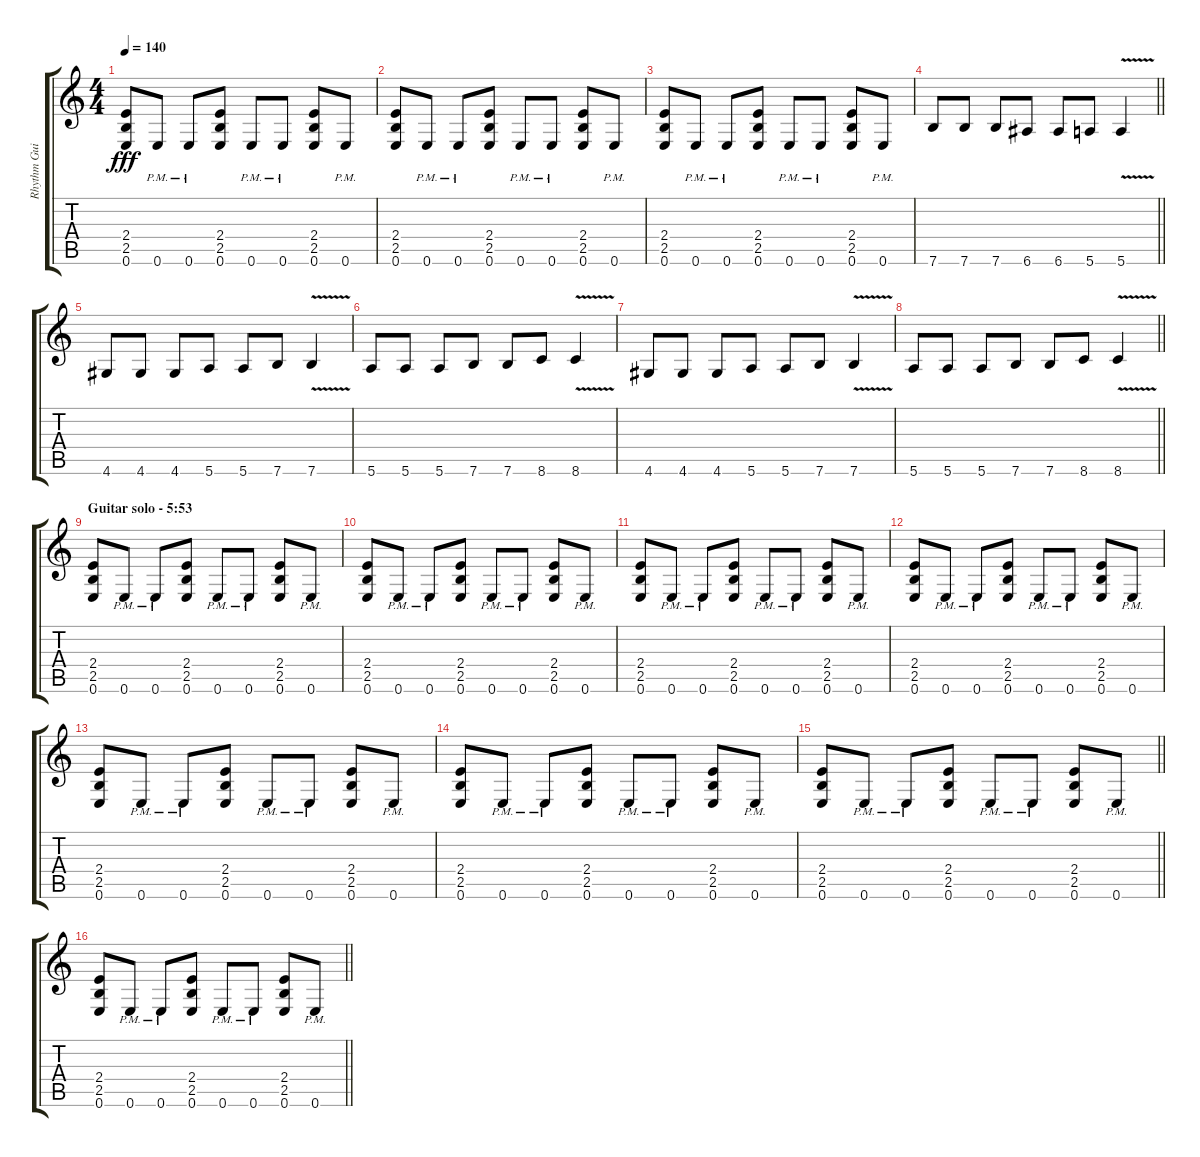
\track ("Rhythm Guitar 1" "Rhythm Gui") {instrument distortionguitar}
\staff {score tabs}
\tuning (E4 B3 G3 D3 A2 E2) {hide}
\ts (4 4)
\tempo 140
\clef g2
\ks c
(2.4 2.5 0.6).8{dy fff} 0.6{pm}.8 0.6{pm}.8 (2.4 2.5 0.6).8 0.6{pm}.8 0.6{pm}.8 (2.4 2.5 0.6).8 0.6{pm}.8 |
(2.4 2.5 0.6).8 0.6{pm}.8 0.6{pm}.8 (2.4 2.5 0.6).8 0.6{pm}.8 0.6{pm}.8 (2.4 2.5 0.6).8 0.6{pm}.8 |
(2.4 2.5 0.6).8 0.6{pm}.8 0.6{pm}.8 (2.4 2.5 0.6).8 0.6{pm}.8 0.6{pm}.8 (2.4 2.5 0.6).8 0.6{pm}.8 |
\barLineRight lightlight
7.6.8 7.6.8 7.6.8 6.6.8 6.6.8 5.6.8 5.6{v}.4 |
4.6.8 4.6.8 4.6.8 5.6.8 5.6.8 7.6.8 7.6{v}.4 |
5.6.8 5.6.8 5.6.8 7.6.8 7.6.8 8.6.8 8.6{v}.4 |
4.6.8 4.6.8 4.6.8 5.6.8 5.6.8 7.6.8 7.6{v}.4 |
\barLineRight lightlight
5.6.8 5.6.8 5.6.8 7.6.8 7.6.8 8.6.8 8.6{v}.4 |
\section ("" "Guitar solo - 5:53")
(2.4 2.5 0.6).8 0.6{pm}.8 0.6{pm}.8 (2.4 2.5 0.6).8 0.6{pm}.8 0.6{pm}.8 (2.4 2.5 0.6).8 0.6{pm}.8 |
(2.4 2.5 0.6).8 0.6{pm}.8 0.6{pm}.8 (2.4 2.5 0.6).8 0.6{pm}.8 0.6{pm}.8 (2.4 2.5 0.6).8 0.6{pm}.8 |
(2.4 2.5 0.6).8 0.6{pm}.8 0.6{pm}.8 (2.4 2.5 0.6).8 0.6{pm}.8 0.6{pm}.8 (2.4 2.5 0.6).8 0.6{pm}.8 |
(2.4 2.5 0.6).8 0.6{pm}.8 0.6{pm}.8 (2.4 2.5 0.6).8 0.6{pm}.8 0.6{pm}.8 (2.4 2.5 0.6).8 0.6{pm}.8 |
(2.4 2.5 0.6).8 0.6{pm}.8 0.6{pm}.8 (2.4 2.5 0.6).8 0.6{pm}.8 0.6{pm}.8 (2.4 2.5 0.6).8 0.6{pm}.8 |
(2.4 2.5 0.6).8 0.6{pm}.8 0.6{pm}.8 (2.4 2.5 0.6).8 0.6{pm}.8 0.6{pm}.8 (2.4 2.5 0.6).8 0.6{pm}.8 |
\barLineRight lightlight
(2.4 2.5 0.6).8 0.6{pm}.8 0.6{pm}.8 (2.4 2.5 0.6).8 0.6{pm}.8 0.6{pm}.8 (2.4 2.5 0.6).8 0.6{pm}.8 |
\section ("" "")
\barLineRight lightlight
(2.4 2.5 0.6).8 0.6{pm}.8 0.6{pm}.8 (2.4 2.5 0.6).8 0.6{pm}.8 0.6{pm}.8 (2.4 2.5 0.6).8 0.6{pm}.8
